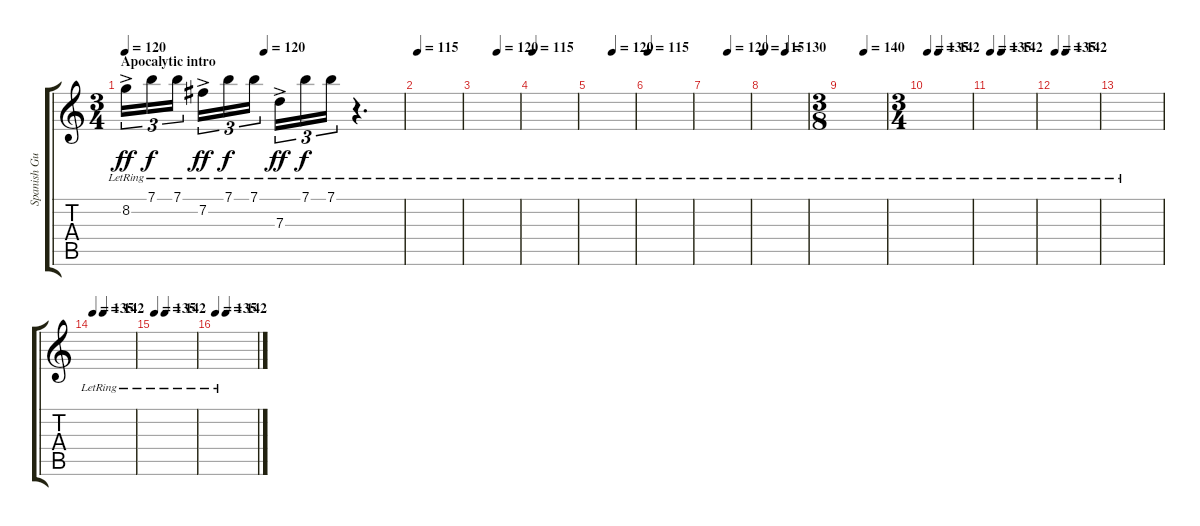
\track ("Spanish Guitar" "Spanish Gu") {instrument acousticguitarsteel}
\staff {score tabs}
\tuning (E4 B3 G3 D3 A2 E2) {hide}
\ts (3 4)
\section ("" "Apocalytic intro")
\tempo 120
\tempo (120 0.5)
\clef g2
\ks c
8.2{ac lr}.16{tu (3 2) dy ff} 7.1{lr}.16{tu (3 2) dy f} 7.1{lr}.16{tu (3 2) beam splitsecondary} 7.2{ac lr}.16{tu (3 2) dy ff} 7.1{lr}.16{tu (3 2) dy f} 7.1{lr}.16{tu (3 2)} 7.3{ac lr}.16{tu (3 2) dy ff} 7.1{lr}.16{tu (3 2) dy f} 7.1{lr}.16{tu (3 2)} r.4{d} |
\tempo 115
|
\tempo (120 0.5)
|
\tempo 115
|
\tempo (120 0.5)
|
\tempo 115
|
\tempo (120 0.5)
|
\tempo 115
\tempo (130 0.5)
|
\ts (3 8)
\tempo (140 0.5)
|
\ts (3 4)
\tempo 135
\tempo (142 0.25)
|
\tempo 135
\tempo (142 0.25)
|
\tempo 135
\tempo (142 0.25)
|
|
\tempo 135
\tempo (142 0.25)
|
\tempo 135
\tempo (142 0.25)
|
\tempo 135
\tempo (142 0.25)
